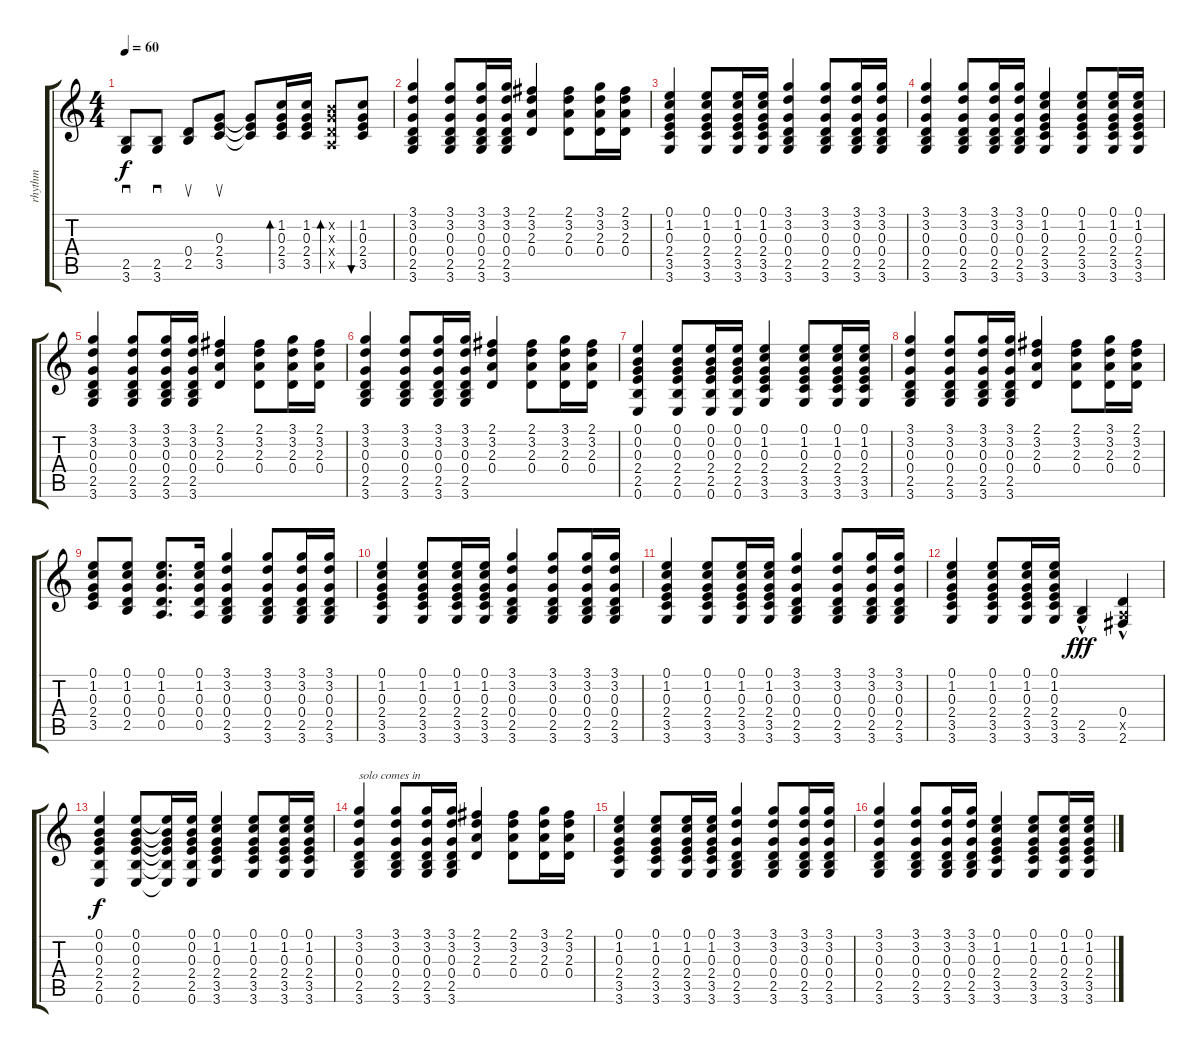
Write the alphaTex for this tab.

\track ("rhythm" "rhythm") {instrument acousticguitarsteel}
\staff {score tabs}
\tuning (E4 B3 G3 D3 A2 E2) {hide}
\ts (4 4)
\tempo 60
\clef g2
\ks c
(2.5 3.6).8{sd dy f} (2.5 3.6).8{sd} (0.4 2.5).8{su} (0.3 2.4 3.5).8{su} (0.3{t} 2.4{t} 3.5{t}).8 (1.2 0.3 2.4 3.5).16{bd 60} (1.2 0.3 2.4 3.5).16 (0.2{x} 0.3{x} 0.4{x} 0.5{x}).8{bd 60} (1.2 0.3 2.4 3.5).8{bu 60} |
(3.1 3.2 0.3 0.4 2.5 3.6).4 (3.1 3.2 0.3 0.4 2.5 3.6).8 (3.1 3.2 0.3 0.4 2.5 3.6).16 (3.1 3.2 0.3 0.4 2.5 3.6).16 (2.1 3.2 2.3 0.4).4 (2.1 3.2 2.3 0.4).8 (3.1 3.2 2.3 0.4).16 (2.1 3.2 2.3 0.4).16 |
(0.1 1.2 0.3 2.4 3.5 3.6).4 (0.1 1.2 0.3 2.4 3.5 3.6).8 (0.1 1.2 0.3 2.4 3.5 3.6).16 (0.1 1.2 0.3 2.4 3.5 3.6).16 (3.1 3.2 0.3 0.4 2.5 3.6).4 (3.1 3.2 0.3 0.4 2.5 3.6).8 (3.1 3.2 0.3 0.4 2.5 3.6).16 (3.1 3.2 0.3 0.4 2.5 3.6).16 |
(3.1 3.2 0.3 0.4 2.5 3.6).4 (3.1 3.2 0.3 0.4 2.5 3.6).8 (3.1 3.2 0.3 0.4 2.5 3.6).16 (3.1 3.2 0.3 0.4 2.5 3.6).16 (0.1 1.2 0.3 2.4 3.5 3.6).4 (0.1 1.2 0.3 2.4 3.5 3.6).8 (0.1 1.2 0.3 2.4 3.5 3.6).16 (0.1 1.2 0.3 2.4 3.5 3.6).16 |
(3.1 3.2 0.3 0.4 2.5 3.6).4 (3.1 3.2 0.3 0.4 2.5 3.6).8 (3.1 3.2 0.3 0.4 2.5 3.6).16 (3.1 3.2 0.3 0.4 2.5 3.6).16 (2.1 3.2 2.3 0.4).4 (2.1 3.2 2.3 0.4).8 (3.1 3.2 2.3 0.4).16 (2.1 3.2 2.3 0.4).16 |
(3.1 3.2 0.3 0.4 2.5 3.6).4 (3.1 3.2 0.3 0.4 2.5 3.6).8 (3.1 3.2 0.3 0.4 2.5 3.6).16 (3.1 3.2 0.3 0.4 2.5 3.6).16 (2.1 3.2 2.3 0.4).4 (2.1 3.2 2.3 0.4).8 (3.1 3.2 2.3 0.4).16 (2.1 3.2 2.3 0.4).16 |
(0.1 0.2 0.3 2.4 2.5 0.6).4 (0.1 0.2 0.3 2.4 2.5 0.6).8 (0.1 0.2 0.3 2.4 2.5 0.6).16 (0.1 0.2 0.3 2.4 2.5 0.6).16 (0.1 1.2 0.3 2.4 3.5 3.6).4 (0.1 1.2 0.3 2.4 3.5 3.6).8 (0.1 1.2 0.3 2.4 3.5 3.6).16 (0.1 1.2 0.3 2.4 3.5 3.6).16 |
(3.1 3.2 0.3 0.4 2.5 3.6).4 (3.1 3.2 0.3 0.4 2.5 3.6).8 (3.1 3.2 0.3 0.4 2.5 3.6).16 (3.1 3.2 0.3 0.4 2.5 3.6).16 (2.1 3.2 2.3 0.4).4 (2.1 3.2 2.3 0.4).8 (3.1 3.2 2.3 0.4).16 (2.1 3.2 2.3 0.4).16 |
(0.1 1.2 0.3 2.4 3.5).8 (0.1 1.2 0.3 0.4 2.5).8 (0.1 1.2 0.3 0.4 0.5).8{d} (0.1 1.2 0.3 0.4 0.5).16 (3.1 3.2 0.3 0.4 2.5 3.6).4 (3.1 3.2 0.3 0.4 2.5 3.6).8 (3.1 3.2 0.3 0.4 2.5 3.6).16 (3.1 3.2 0.3 0.4 2.5 3.6).16 |
(0.1 1.2 0.3 2.4 3.5 3.6).4 (0.1 1.2 0.3 2.4 3.5 3.6).8 (0.1 1.2 0.3 2.4 3.5 3.6).16 (0.1 1.2 0.3 2.4 3.5 3.6).16 (3.1 3.2 0.3 0.4 2.5 3.6).4 (3.1 3.2 0.3 0.4 2.5 3.6).8 (3.1 3.2 0.3 0.4 2.5 3.6).16 (3.1 3.2 0.3 0.4 2.5 3.6).16 |
(0.1 1.2 0.3 2.4 3.5 3.6).4 (0.1 1.2 0.3 2.4 3.5 3.6).8 (0.1 1.2 0.3 2.4 3.5 3.6).16 (0.1 1.2 0.3 2.4 3.5 3.6).16 (3.1 3.2 0.3 0.4 2.5 3.6).4 (3.1 3.2 0.3 0.4 2.5 3.6).8 (3.1 3.2 0.3 0.4 2.5 3.6).16 (3.1 3.2 0.3 0.4 2.5 3.6).16 |
(0.1 1.2 0.3 2.4 3.5 3.6).4 (0.1 1.2 0.3 2.4 3.5 3.6).8 (0.1 1.2 0.3 2.4 3.5 3.6).16 (0.1 1.2 0.3 2.4 3.5 3.6).16 (2.5{hac} 3.6{hac}).4{dy fff} (0.4{hac} 0.5{x} 2.6{hac}).4 |
(0.1 0.2 0.3 2.4 2.5 0.6).4{dy f} (0.1 0.2 0.3 2.4 2.5 0.6).8 (0.1{t} 0.2{t} 0.3{t} 2.4{t} 2.5{t} 0.6{t}).16 (0.1 0.2 0.3 2.4 2.5 0.6).16 (0.1 1.2 0.3 2.4 3.5 3.6).4 (0.1 1.2 0.3 2.4 3.5 3.6).8 (0.1 1.2 0.3 2.4 3.5 3.6).16 (0.1 1.2 0.3 2.4 3.5 3.6).16 |
(3.1 3.2 0.3 0.4 2.5 3.6).4{txt "solo comes in"} (3.1 3.2 0.3 0.4 2.5 3.6).8 (3.1 3.2 0.3 0.4 2.5 3.6).16 (3.1 3.2 0.3 0.4 2.5 3.6).16 (2.1 3.2 2.3 0.4).4 (2.1 3.2 2.3 0.4).8 (3.1 3.2 2.3 0.4).16 (2.1 3.2 2.3 0.4).16 |
(0.1 1.2 0.3 2.4 3.5 3.6).4 (0.1 1.2 0.3 2.4 3.5 3.6).8 (0.1 1.2 0.3 2.4 3.5 3.6).16 (0.1 1.2 0.3 2.4 3.5 3.6).16 (3.1 3.2 0.3 0.4 2.5 3.6).4 (3.1 3.2 0.3 0.4 2.5 3.6).8 (3.1 3.2 0.3 0.4 2.5 3.6).16 (3.1 3.2 0.3 0.4 2.5 3.6).16 |
(3.1 3.2 0.3 0.4 2.5 3.6).4 (3.1 3.2 0.3 0.4 2.5 3.6).8 (3.1 3.2 0.3 0.4 2.5 3.6).16 (3.1 3.2 0.3 0.4 2.5 3.6).16 (0.1 1.2 0.3 2.4 3.5 3.6).4 (0.1 1.2 0.3 2.4 3.5 3.6).8 (0.1 1.2 0.3 2.4 3.5 3.6).16 (0.1 1.2 0.3 2.4 3.5 3.6).16
